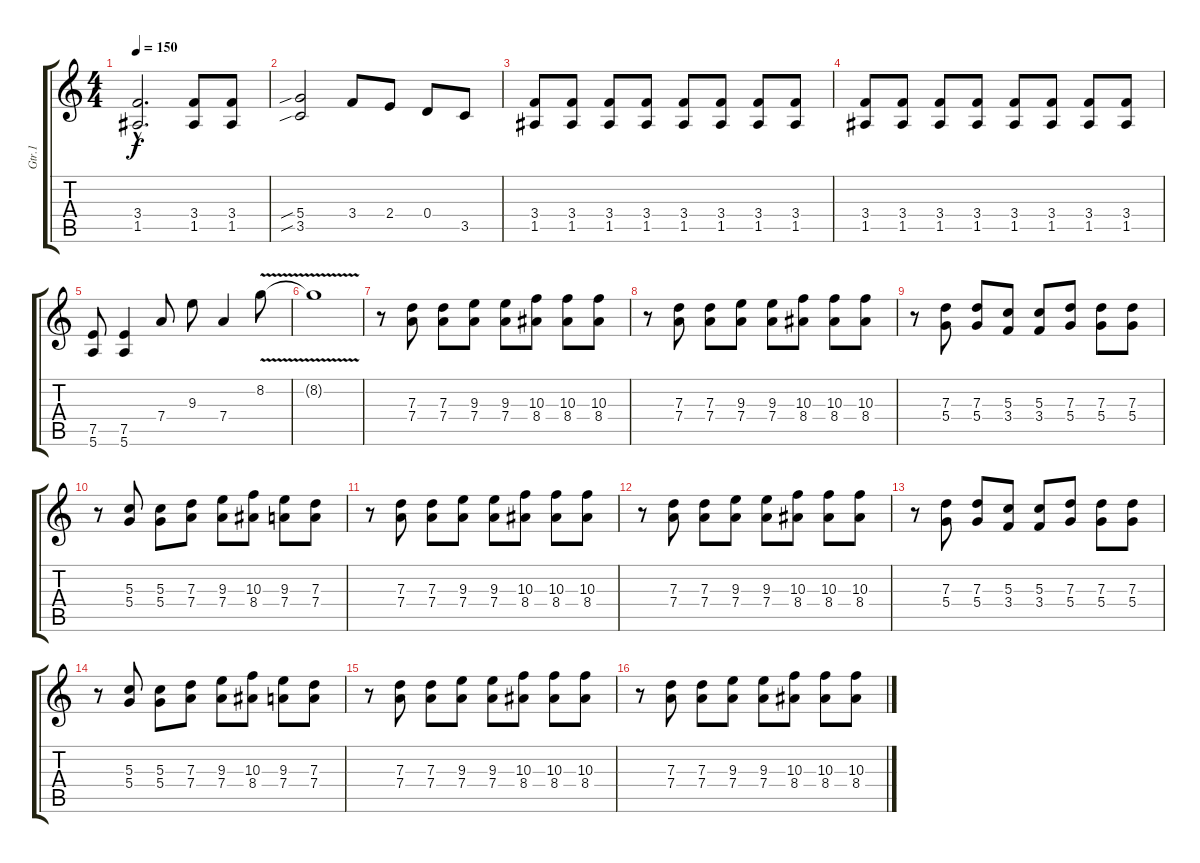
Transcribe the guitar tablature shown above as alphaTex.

\track ("Gtr.1" "Gtr.1") {instrument distortionguitar}
\staff {score tabs}
\tuning (E4 B3 G3 D3 A2 E2) {hide}
\ts (4 4)
\tempo 150
\clef g2
\ks c
(3.4{hac} 1.5{hac}).2{d dy f} (3.4 1.5).8 (3.4 1.5).8 |
(5.4{sib} 3.5{sib}).2 3.4.8 2.4.8 0.4.8 3.5.8 |
(3.4 1.5).8 (3.4 1.5).8 (3.4 1.5).8 (3.4 1.5).8 (3.4 1.5).8 (3.4 1.5).8 (3.4 1.5).8 (3.4 1.5).8 |
(3.4 1.5).8 (3.4 1.5).8 (3.4 1.5).8 (3.4 1.5).8 (3.4 1.5).8 (3.4 1.5).8 (3.4 1.5).8 (3.4 1.5).8 |
(7.5 5.6).8 (7.5 5.6).4 7.4.8 9.3.8 7.4.4 8.2{v}.8 |
8.2{t}.1 |
r.8 (7.3 7.4).8 (7.3 7.4).8 (9.3 7.4).8 (9.3 7.4).8 (10.3 8.4).8 (10.3 8.4).8 (10.3 8.4).8 |
r.8 (7.3 7.4).8 (7.3 7.4).8 (9.3 7.4).8 (9.3 7.4).8 (10.3 8.4).8 (10.3 8.4).8 (10.3 8.4).8 |
r.8 (7.3 5.4).8 (7.3 5.4).8 (5.3 3.4).8 (5.3 3.4).8 (7.3 5.4).8 (7.3 5.4).8 (7.3 5.4).8 |
r.8 (5.3 5.4).8 (5.3 5.4).8 (7.3 7.4).8 (9.3 7.4).8 (10.3 8.4).8 (9.3 7.4).8 (7.3 7.4).8 |
r.8 (7.3 7.4).8 (7.3 7.4).8 (9.3 7.4).8 (9.3 7.4).8 (10.3 8.4).8 (10.3 8.4).8 (10.3 8.4).8 |
r.8 (7.3 7.4).8 (7.3 7.4).8 (9.3 7.4).8 (9.3 7.4).8 (10.3 8.4).8 (10.3 8.4).8 (10.3 8.4).8 |
r.8 (7.3 5.4).8 (7.3 5.4).8 (5.3 3.4).8 (5.3 3.4).8 (7.3 5.4).8 (7.3 5.4).8 (7.3 5.4).8 |
r.8 (5.3 5.4).8 (5.3 5.4).8 (7.3 7.4).8 (9.3 7.4).8 (10.3 8.4).8 (9.3 7.4).8 (7.3 7.4).8 |
r.8 (7.3 7.4).8 (7.3 7.4).8 (9.3 7.4).8 (9.3 7.4).8 (10.3 8.4).8 (10.3 8.4).8 (10.3 8.4).8 |
r.8 (7.3 7.4).8 (7.3 7.4).8 (9.3 7.4).8 (9.3 7.4).8 (10.3 8.4).8 (10.3 8.4).8 (10.3 8.4).8
